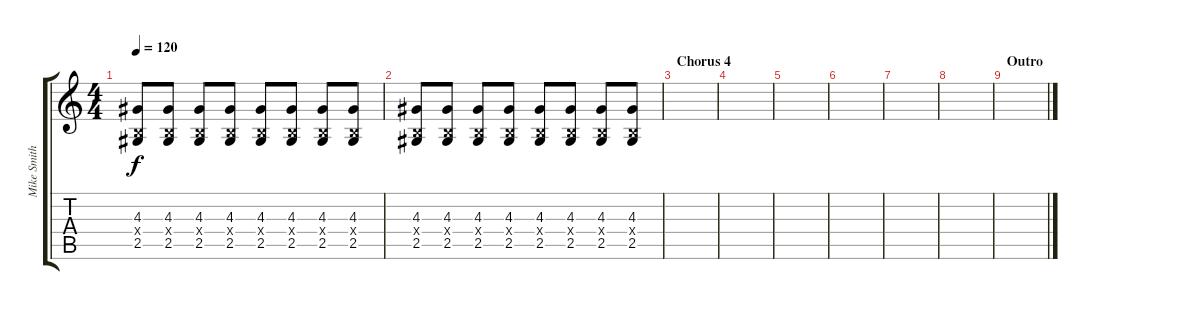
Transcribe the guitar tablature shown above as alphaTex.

\track ("Mike Smith (Guitar)" "Mike Smith") {instrument distortionguitar}
\staff {score tabs}
\tuning (Db4 Ab3 E3 B2 Gb2 B1) {hide}
\ts (4 4)
\tempo 120
\clef g2
\ks c
(4.3 0.4{x} 2.5).8{dy f} (4.3 0.4{x} 2.5).8 (4.3 0.4{x} 2.5).8 (4.3 0.4{x} 2.5).8 (4.3 0.4{x} 2.5).8 (4.3 0.4{x} 2.5).8 (4.3 0.4{x} 2.5).8 (4.3 0.4{x} 2.5).8 |
(4.3 0.4{x} 2.5).8 (4.3 0.4{x} 2.5).8 (4.3 0.4{x} 2.5).8 (4.3 0.4{x} 2.5).8 (4.3 0.4{x} 2.5).8 (4.3 0.4{x} 2.5).8 (4.3 0.4{x} 2.5).8 (4.3 0.4{x} 2.5).8 |
\section ("" "Chorus 4")
|
|
|
|
|
|
\section ("" "Outro")
